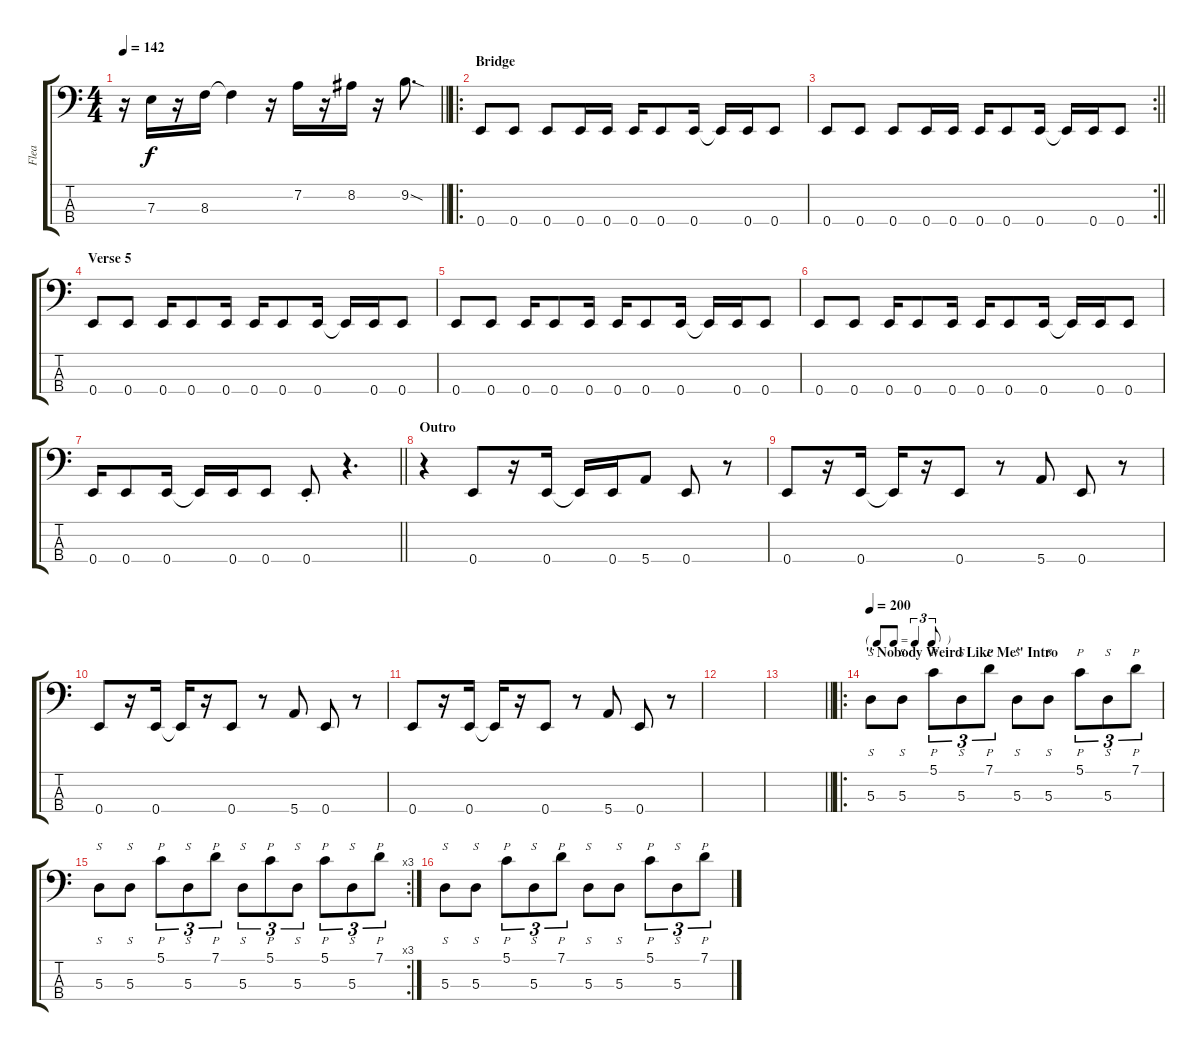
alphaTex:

\track ("Flea " "Flea ") {instrument electricbassfinger}
\staff {score tabs}
\tuning (G2 D2 A1 E1) {hide}
\ts (4 4)
\tempo 142
\clef f4
\barLineRight lightlight
\ks c
r.16{dy f} 7.3.16 r.16 8.3.16 8.3{t}.4 r.16 7.2.16 r.16 8.2.16 r.16 9.2{sod}.8{d} |
\ro
\section ("" "Bridge")
0.4.8 0.4.8 0.4.8 0.4.16 0.4.16 0.4.16 0.4.8 0.4.16 0.4{t}.16 0.4.16 0.4.8 |
\rc 2
\barLineRight lightlight
0.4.8 0.4.8 0.4.8 0.4.16 0.4.16 0.4.16 0.4.8 0.4.16 0.4{t}.16 0.4.16 0.4.8 |
\section ("" "Verse 5")
0.4.8 0.4.8 0.4.16 0.4.8 0.4.16 0.4.16 0.4.8 0.4.16 0.4{t}.16 0.4.16 0.4.8 |
0.4.8 0.4.8 0.4.16 0.4.8 0.4.16 0.4.16 0.4.8 0.4.16 0.4{t}.16 0.4.16 0.4.8 |
0.4.8 0.4.8 0.4.16 0.4.8 0.4.16 0.4.16 0.4.8 0.4.16 0.4{t}.16 0.4.16 0.4.8 |
\barLineRight lightlight
0.4.16 0.4.8 0.4.16 0.4{t}.16 0.4.16 0.4.8 0.4{st}.8 r.4{d} |
\section ("" "Outro")
r.4 0.4.8 r.16 0.4.16 0.4{t}.16 0.4.16 5.4.8 0.4.8 r.8 |
0.4.8 r.16 0.4.16 0.4{t}.16 r.16 0.4.8 r.8 5.4.8 0.4.8 r.8 |
0.4.8 r.16 0.4.16 0.4{t}.16 r.16 0.4.8 r.8 5.4.8 0.4.8 r.8 |
0.4.8 r.16 0.4.16 0.4{t}.16 r.16 0.4.8 r.8 5.4.8 0.4.8 r.8 |
|
\barLineRight lightlight
|
\ro
\tf triplet8th
\section ("" "\" Nobody Weird Like Me\" Intro")
\tempo 200
5.3.8{s instrument slapbass1} 5.3.8{s} 5.1.8{p tu (3 2)} 5.3.8{s tu (3 2)} 7.1.8{p tu (3 2)} 5.3.8{s} 5.3.8{s} 5.1.8{p tu (3 2)} 5.3.8{s tu (3 2)} 7.1.8{p tu (3 2)} |
\rc 3
5.3.8{s} 5.3.8{s} 5.1.8{p tu (3 2)} 5.3.8{s tu (3 2)} 7.1.8{p tu (3 2)} 5.3.8{s tu (3 2)} 5.1.8{p tu (3 2)} 5.3.8{s tu (3 2)} 5.1.8{p tu (3 2)} 5.3.8{s tu (3 2)} 7.1.8{p tu (3 2)} |
5.3.8{s} 5.3.8{s} 5.1.8{p tu (3 2)} 5.3.8{s tu (3 2)} 7.1.8{p tu (3 2)} 5.3.8{s} 5.3.8{s} 5.1.8{p tu (3 2)} 5.3.8{s tu (3 2)} 7.1.8{p tu (3 2)}
